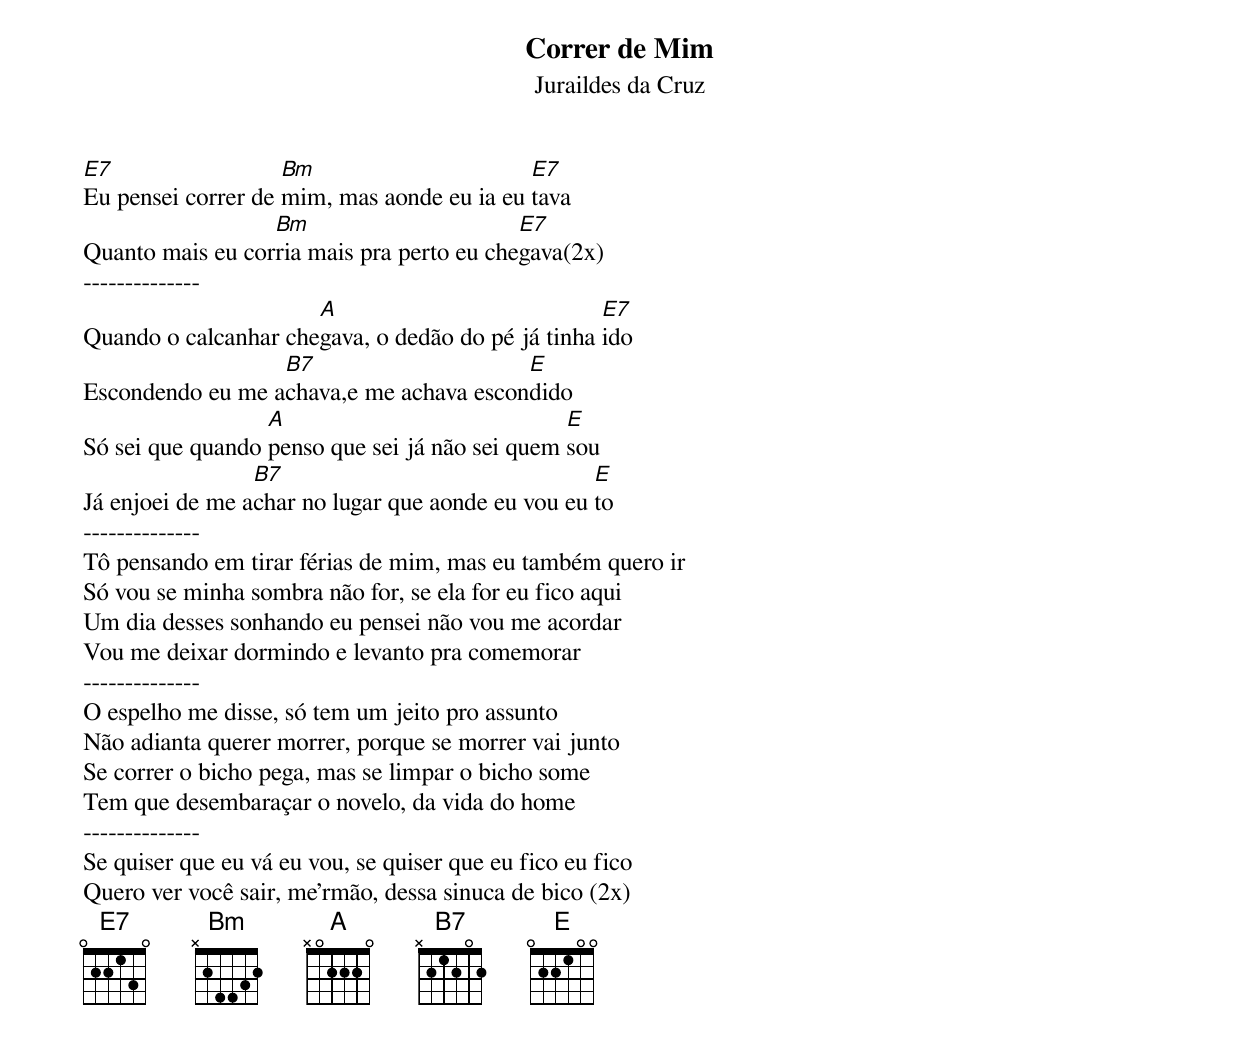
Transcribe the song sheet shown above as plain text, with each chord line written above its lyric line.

Correr de Mim
Juraildes da Cruz

E7                  Bm                      E7
Eu pensei correr de mim, mas aonde eu ia eu tava
                  Bm                       E7
Quanto mais eu corria mais pra perto eu chegava(2x)
--------------
                      A                            E7
Quando o calcanhar chegava, o dedão do pé já tinha ido
                  B7                     E
Escondendo eu me achava,e me achava escondido
                  A                             E
Só sei que quando penso que sei já não sei quem sou
                 B7                                E
Já enjoei de me achar no lugar que aonde eu vou eu to
--------------
Tô pensando em tirar férias de mim, mas eu também quero ir
Só vou se minha sombra não for, se ela for eu fico aqui
Um dia desses sonhando eu pensei não vou me acordar
Vou me deixar dormindo e levanto pra comemorar
--------------
O espelho me disse, só tem um jeito pro assunto
Não adianta querer morrer, porque se morrer vai junto
Se correr o bicho pega, mas se limpar o bicho some
Tem que desembaraçar o novelo, da vida do home
--------------
Se quiser que eu vá eu vou, se quiser que eu fico eu fico
Quero ver você sair, me'rmão, dessa sinuca de bico (2x)
